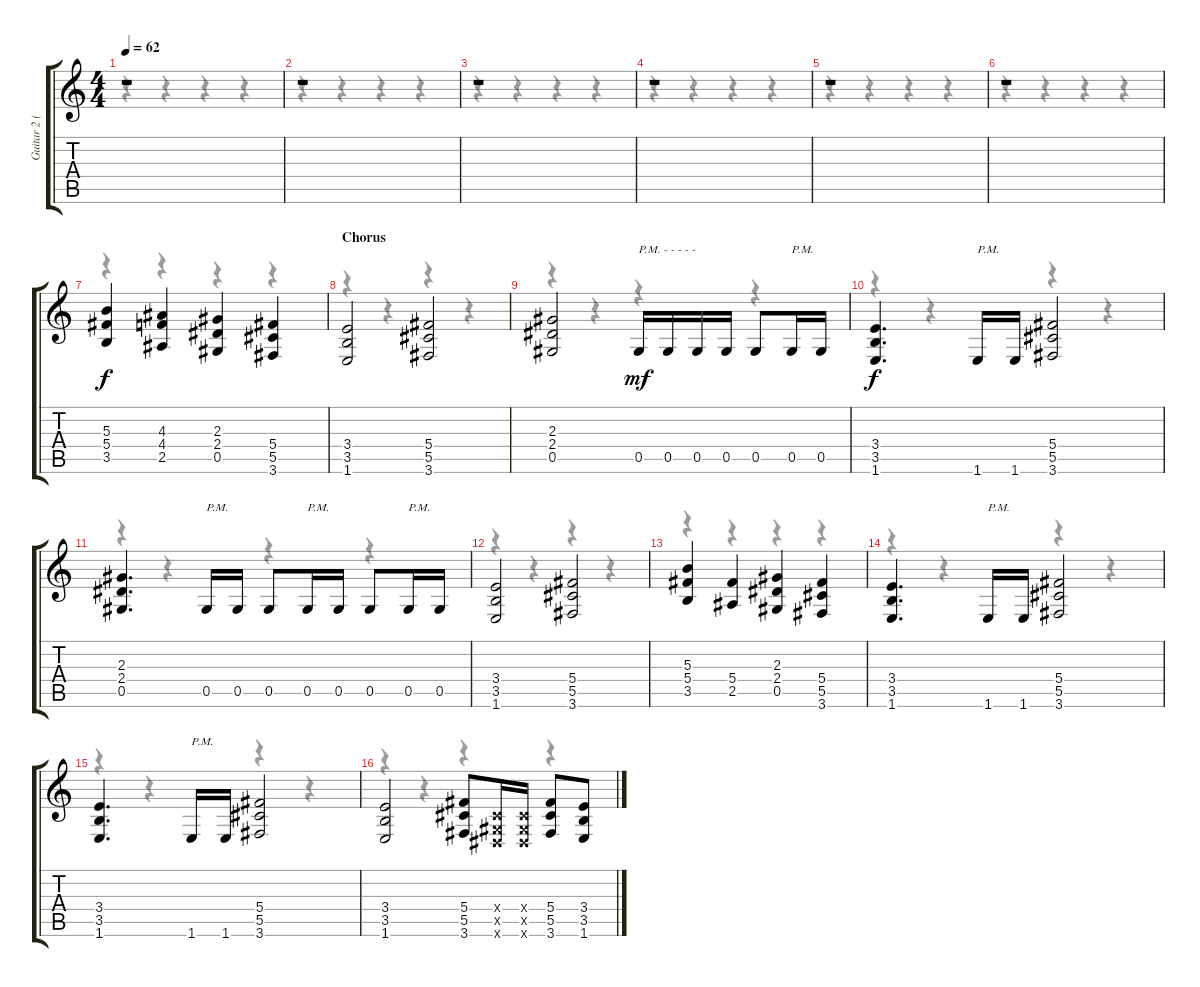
\track ("Guitar 2 (Izzy)" "Guitar 2 (") {instrument distortionguitar}
\staff {score tabs}
\tuning (Eb4 Bb3 Gb3 Db3 Ab2 Eb2) {hide}
\voice
\ts (4 4)
\tempo 62
\clef g2
\ks c
r.1{dy f} |
r.1 |
r.1 |
r.1 |
r.1 |
r.1 |
(5.3 5.4 3.5).4 (4.3 4.4 2.5).4 (2.3 2.4 0.5).4 (5.4 5.5 3.6).4 |
\section ("" "Chorus")
(3.4 3.5 1.6).2 (5.4 5.5 3.6).2 |
(2.3 2.4 0.5).2 0.5.16{txt "P.M. - - - - - " dy mf} 0.5.16 0.5.16 0.5.16 0.5.8 0.5.16{txt "P.M."} 0.5.16 |
(3.4 3.5 1.6).4{d dy f} 1.6.16{txt "P.M."} 1.6.16 (5.4 5.5 3.6).2 |
(2.3 2.4 0.5).4{d} 0.5.16{txt "P.M."} 0.5.16 0.5.8 0.5.16{txt "P.M."} 0.5.16 0.5.8 0.5.16{txt "P.M."} 0.5.16 |
(3.4 3.5 1.6).2 (5.4 5.5 3.6).2 |
(5.3 5.4 3.5).4 (5.4 2.5).4 (2.3 2.4 0.5).4 (5.4 5.5 3.6).4 |
(3.4 3.5 1.6).4{d} 1.6.16{txt "P.M."} 1.6.16 (5.4 5.5 3.6).2 |
(3.4 3.5 1.6).4{d} 1.6.16{txt "P.M."} 1.6.16 (5.4 5.5 3.6).2 |
(3.4 3.5 1.6).2 (5.4 5.5 3.6).8 (0.4{x} 0.5{x} 0.6{x}).16 (0.4{x} 0.5{x} 0.6{x}).16 (5.4 5.5 3.6).8 (3.4 3.5 1.6).8
\voice
\clef g2
\ottava regular
\simile none
\ks c
r.4{dy f} r.4 r.4 r.4 |
r.4 r.4 r.4 r.4 |
r.4 r.4 r.4 r.4 |
r.4 r.4 r.4 r.4 |
r.4 r.4 r.4 r.4 |
r.4 r.4 r.4 r.4 |
r.4 r.4 r.4 r.4 |
r.4 r.4 r.4 r.4 |
r.4 r.4 r.4 r.4 |
r.4 r.4 r.4 r.4 |
r.4 r.4 r.4 r.4 |
r.4 r.4 r.4 r.4 |
r.4 r.4 r.4 r.4 |
r.4 r.4 r.4 r.4 |
r.4 r.4 r.4 r.4 |
r.4 r.4 r.4 r.4
